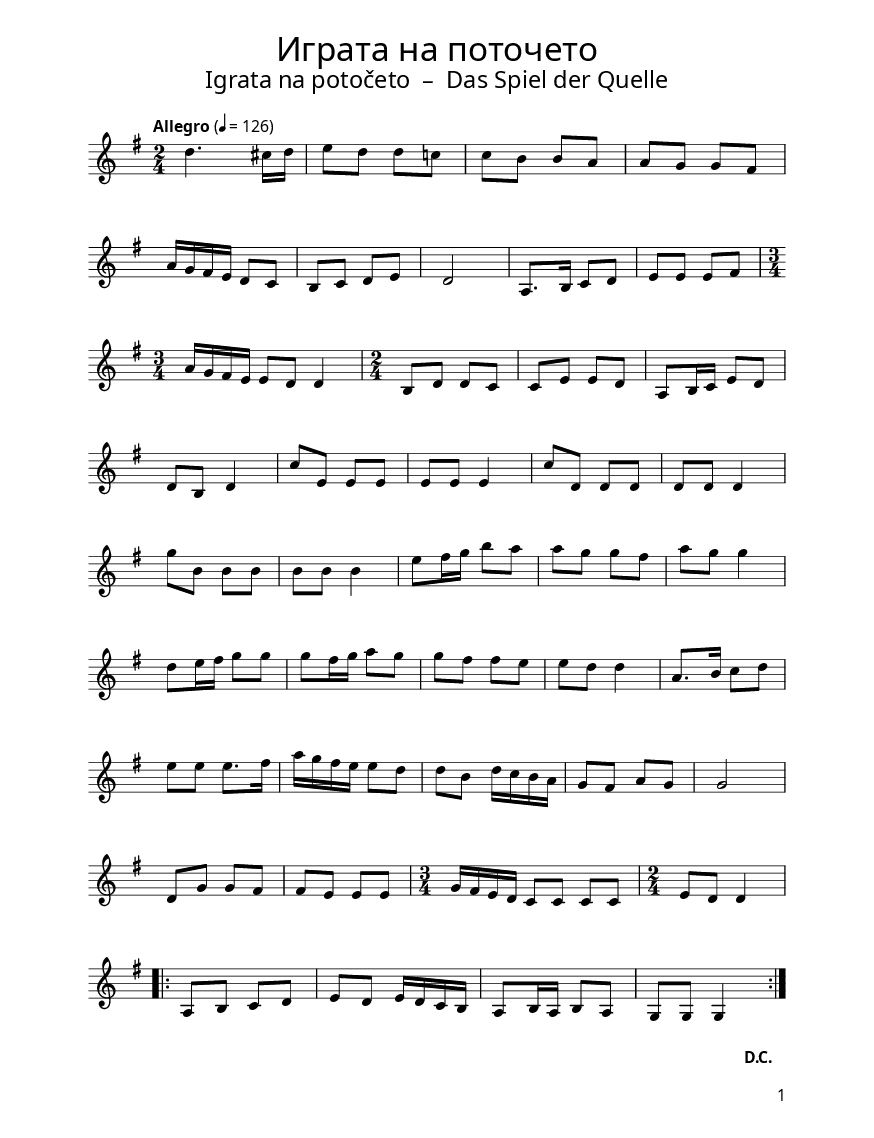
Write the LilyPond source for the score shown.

\version "2.24.1"

% include paper part and global functions
\include "include/globals.ily"

\bookpart {
  \label #'ref172
  \tocItem \markup "Играта на поточето – Igrata na potočeto"
  \paper {
    print-all-headers = ##t
    print-page-number = ##t
    print-first-page-number = ##t

    % put page numbers on the bottom
    oddHeaderMarkup = \markup ""
    evenHeaderMarkup = \markup ""
    oddFooterMarkup = \markup
    \fill-line {
      ""
      \if \should-print-page-number \fromproperty #'page:page-number-string
    }
    evenFooterMarkup = \markup
    \fill-line {
      \if \should-print-page-number \fromproperty #'page:page-number-string
      ""
    }

    left-margin = 1.5\cm
    right-margin = 1.5\cm
    top-margin = 1.6\cm
    bottom-margin = 1.2\cm
    ragged-bottom = ##t % do not spread the staves to fill the whole vertical space

    % change distance between staves
    system-system-spacing =
    #'((basic-distance . 10.5)
       (minimum-distance . 6)
       (padding . 1)
       (stretchability . 10.5))
  }

  \header {
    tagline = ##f
  }

  \score {
    \include "include/score-layout.ily"

    \new Voice \absolute {
      \clef treble
      \key g \major
      \time 2/4
      \tempoFunc "Allegro" 4 "126"
      %\autoBeamOff
      d''4. cis''16 d''16 | % 2
      e''8 d''8 d''8 c''!8 | % 3
      c''8 b'8 b'8 a'8 | % 4
      a'8 g'8 g'8 fis'8 \break | % 5
      a'16 g'16 fis'16 e'16 d'8 c'8 | % 6
      b8 c'8 d'8 e'8 | % 7
      d'2 | % 8
      a8. b16 c'8 d'8 | % 9
      e'8 e'8 e'8 fis'8 \break

      \time 3/4  a'16 g'16 fis'16 e'16 e'8 d'8 d'4 | % 11
      \time 2/4  b8 d'8 d'8 c'8 | % 12
      c'8 e'8 e'8 d'8 | % 13
      a8 b16 c'16 e'8 d'8 \break | % 14
      d'8 b8 d'4 | % 15
      c''8 e'8 e'8 e'8 | % 16
      e'8 e'8 e'4 | % 17
      c''8 d'8 d'8 d'8 | % 18
      d'8 d'8 d'4 \break | % 19
      g''8 b'8 b'8 b'8 |
      b'8 b'8 b'4 | % 21
      e''8 fis''16 g''16 b''8 a''8 | % 22
      a''8 g''8 g''8 fis''8 | % 23
      a''8 g''8 g''4 \break | % 24
      d''8 e''16 fis''16 g''8 g''8 | % 25
      g''8 fis''16 g''16 a''8 g''8 | % 26
      g''8 fis''8 fis''8 e''8 | % 27
      e''8 d''8 d''4 | % 28
      a'8. b'16 c''8 d''8 \break | % 29
      e''8 e''8 e''8. fis''16 |
      a''16 g''16 fis''16 e''16 e''8 d''8 | % 31
      d''8 b'8 d''16 c''16 b'16 a'16 | % 32
      g'8 fis'8 a'8 g'8 | % 33
      g'2 \break | % 34
      d'8 g'8 g'8 fis'8 | % 35
      fis'8 e'8 e'8 e'8 | % 36
      \time 3/4  g'16 fis'16 e'16 d'16 \autoBeamOff c'8 [c'8] c'8 [c'8] | \autoBeamOn % 37
      \time 2/4  e'8 d'8 d'4 \break | % 38
      \repeat volta 2 {
        a8 b8 c'8 d'8 | % 39
        e'8 d'8 e'16 d'16 c'16 b16 |
        a8 b16 a16 b8 a8 | % 41
        g8 g8 g4
      }
    }

    %\addlyrics {}
    %\addlyrics {}

    \header {
      title = \titleFunc "Играта на поточето" "Igrata na potočeto  –  Das Spiel der Quelle"
    }

    \midi{}

  } % score

  \markup \dc-one "D.C."

  % include foreign translation(s) of the song
  % \include "lyrics_de/000_empty_template_lyrics_de.ly"

} % bookpart

% Più mosso
%
